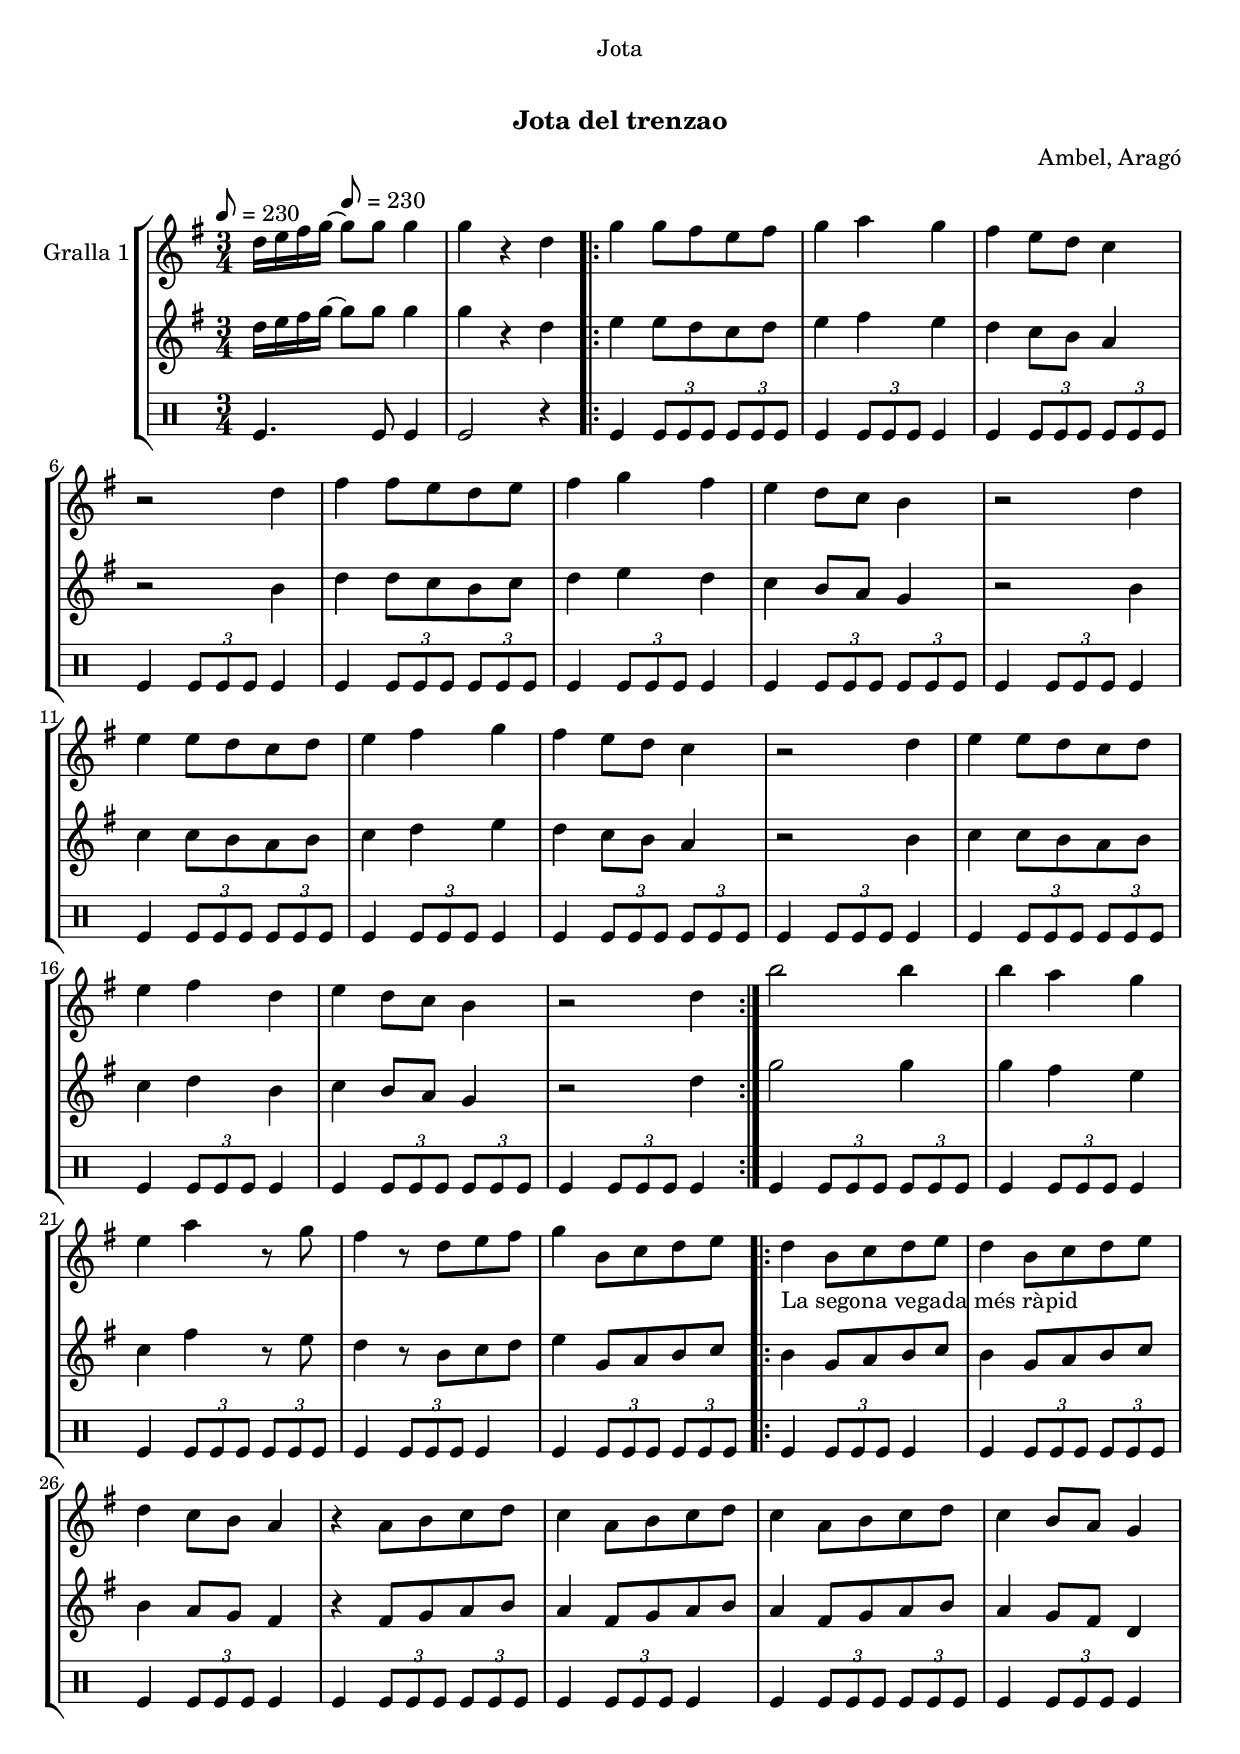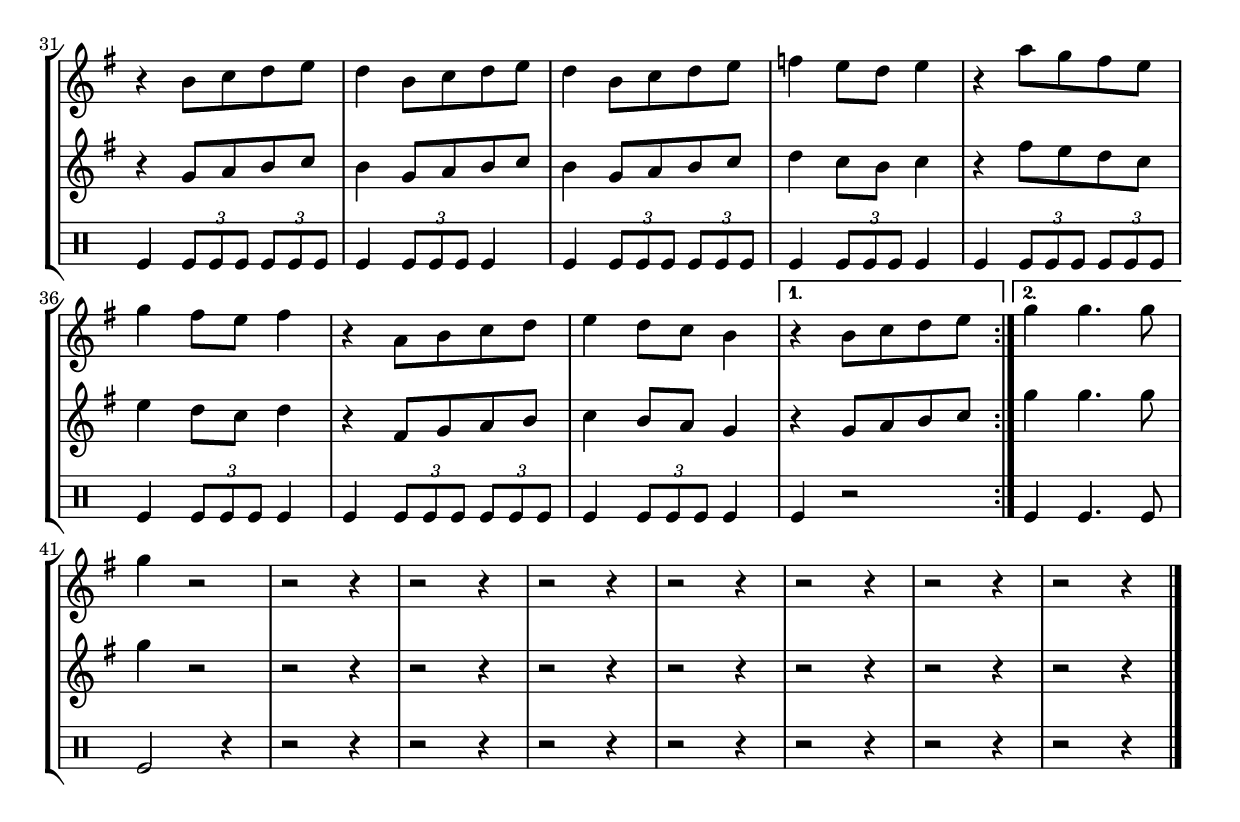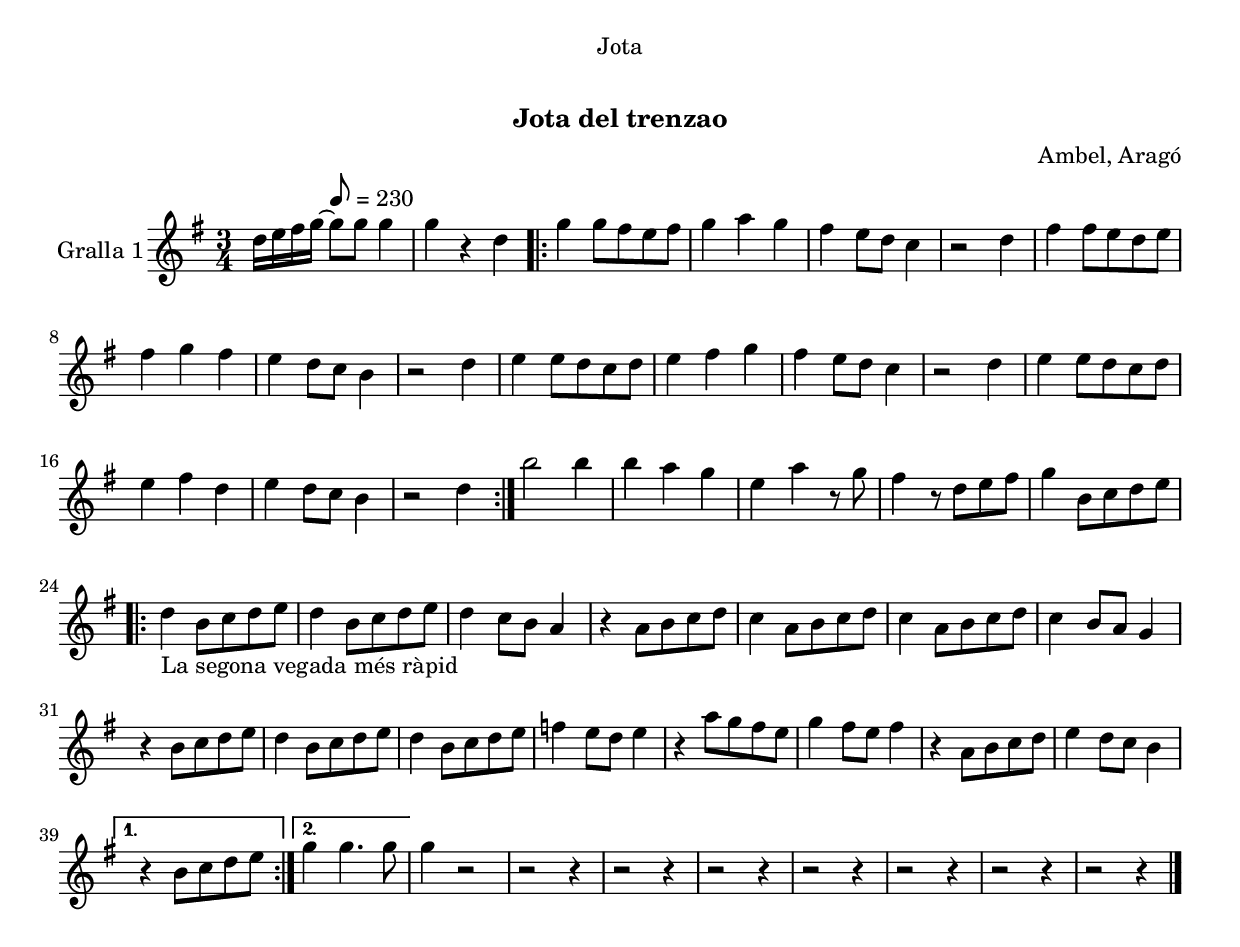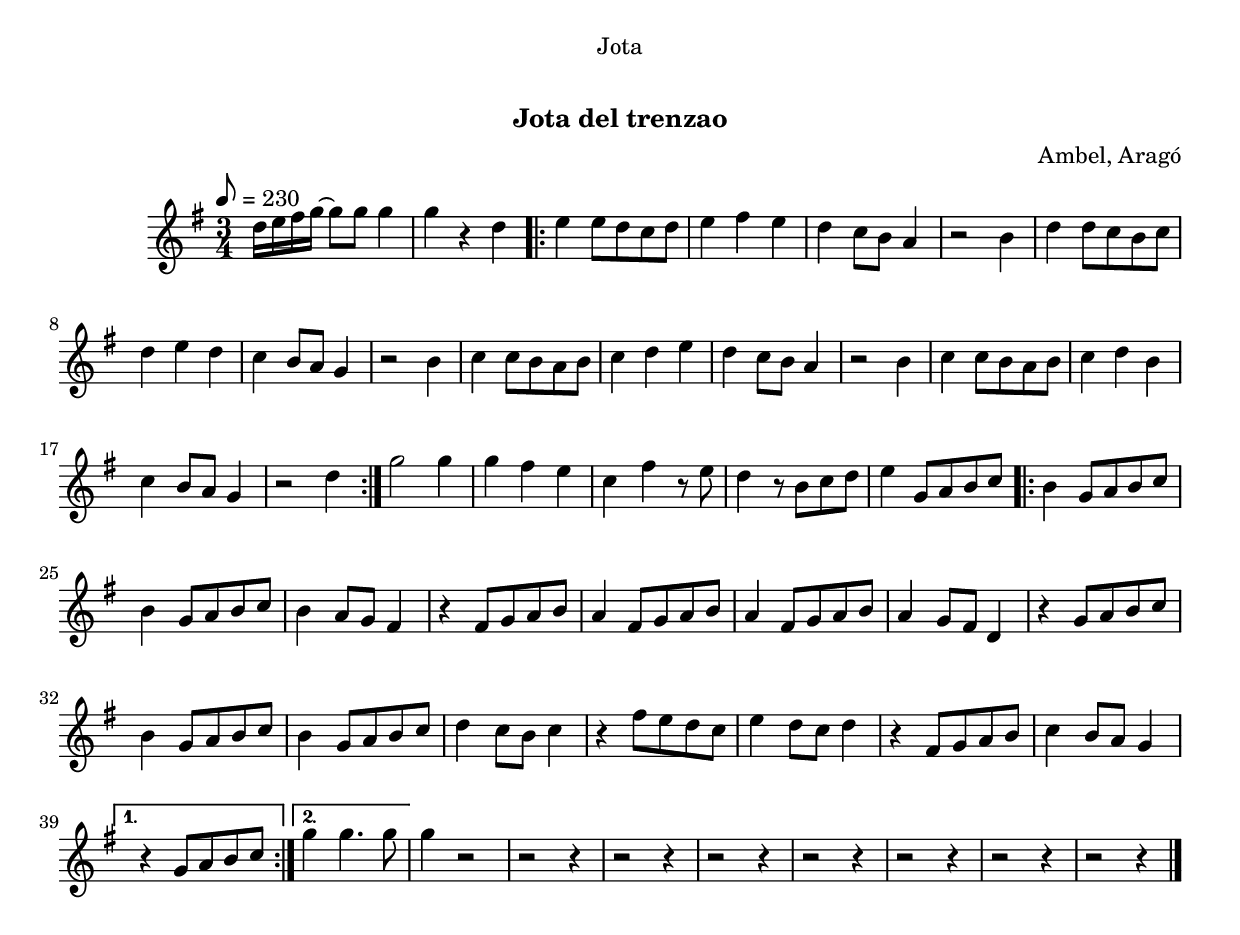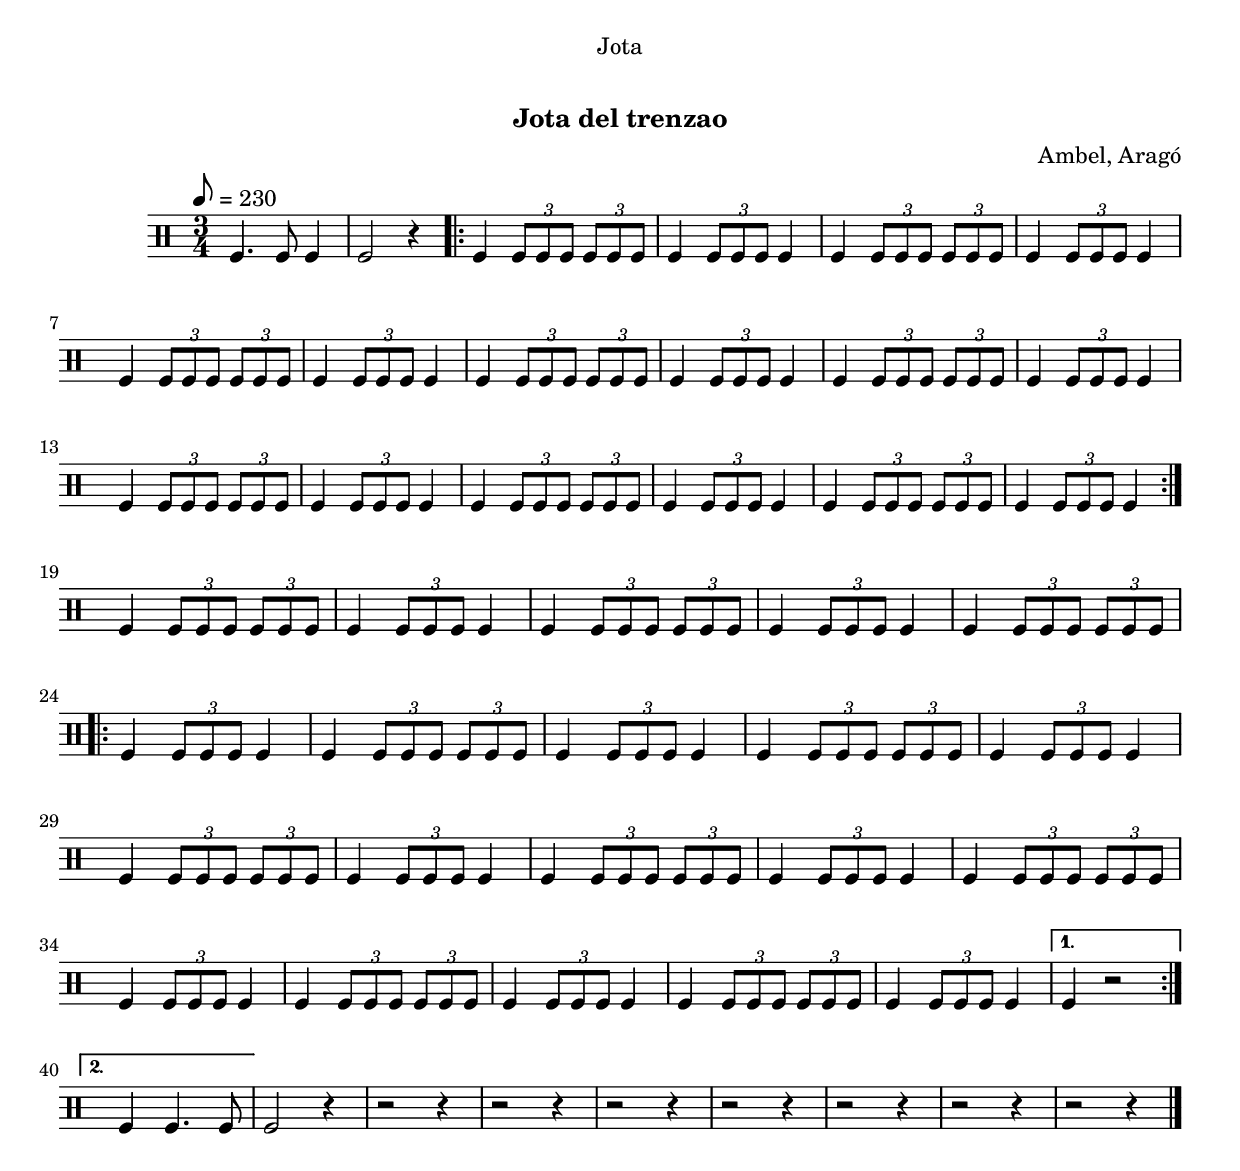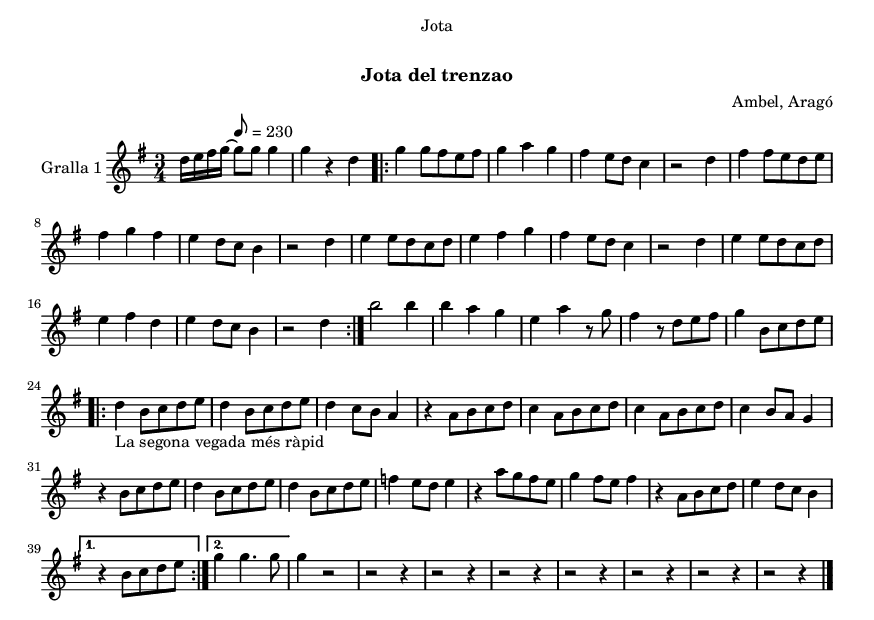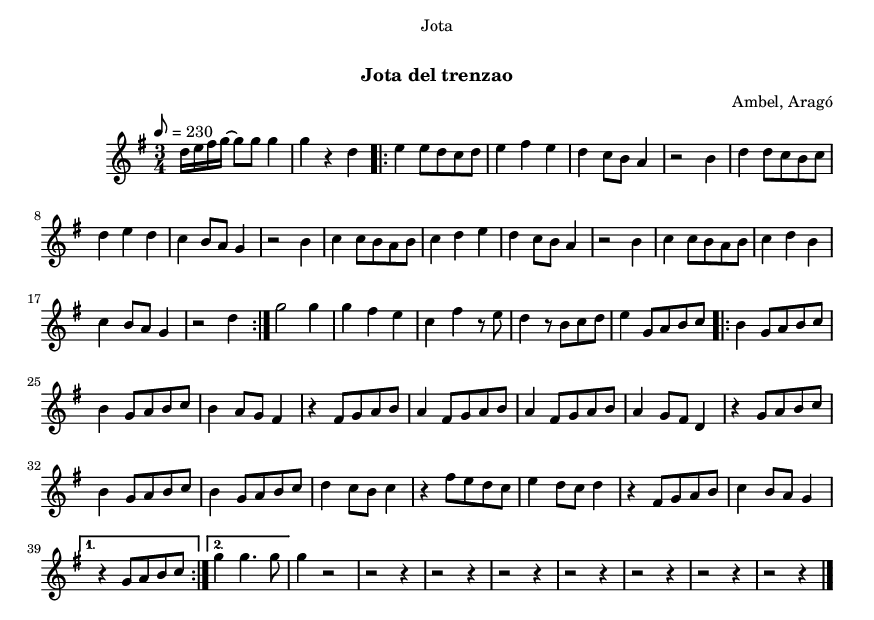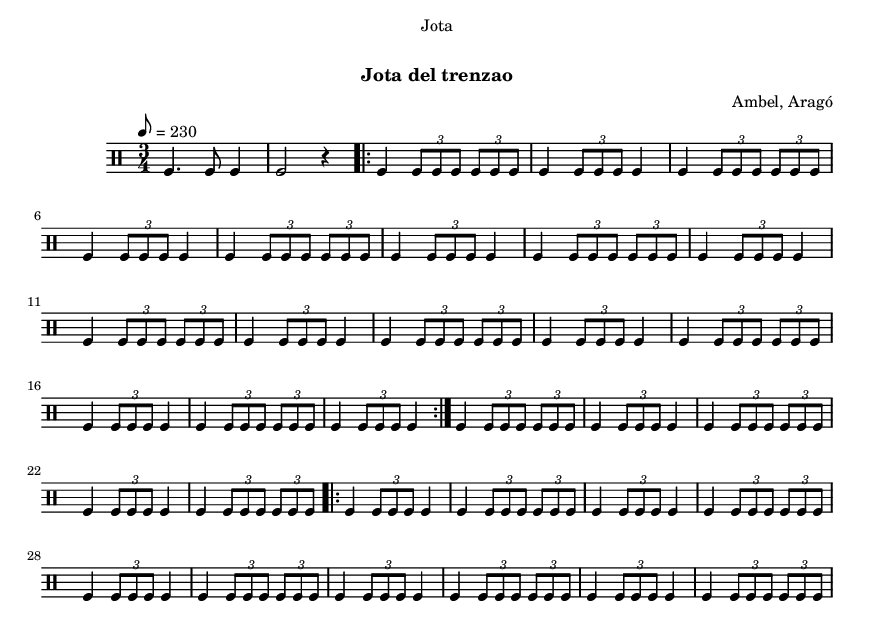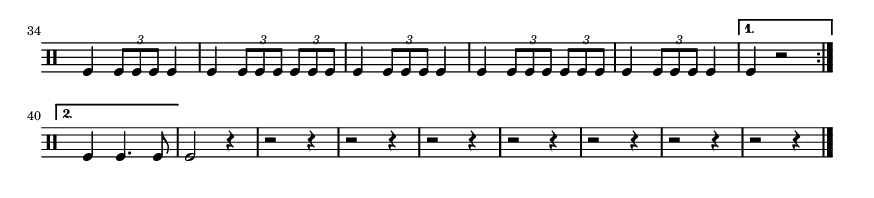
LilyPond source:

\version "2.16.0"

\header {
  dedication="Jota"
  title="   "
  subtitle="Jota del trenzao"
  subsubtitle=""
  poet=""
  meter=""
  piece=""
  composer="Ambel, Aragó"
  arranger=""
  opus=""
  instrument=""
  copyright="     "
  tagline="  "
}

liniaroAa =
\relative d''
{
  \clef treble
  \key g \major
  \time 3/4
  d16 e fis g ~ \tempo 8 = 230 g8 g g4  |
  g4 r d  |
  \repeat volta 2 { g4 g8 fis e fis  |
  g4 a g  |
  %05
  fis4 e8 d c4  |
  r2 d4  |
  fis4 fis8 e d e  |
  fis4 g fis  |
  e4 d8 c b4  |
  %10
  r2 d4  |
  e4 e8 d c d  |
  e4 fis g  |
  fis4 e8 d c4  |
  r2 d4  |
  %15
  e4 e8 d c d  |
  e4 fis d  |
  e4 d8 c b4  |
  r2 d4  | }
  b'2 b4  |
  %20
  b4 a g  |
  e4 a r8 g  |
  fis4 r8 d e fis  |
  g4 b,8 c d e  |
  \repeat volta 2 { d4 _"La segona vegada més ràpid" b8 c d e  |
  %25
  d4 b8 c d e  |
  d4 c8 b a4  |
  r4 a8 b c d  |
  c4 a8 b c d  |
  c4 a8 b c d  |
  %30
  c4 b8 a g4  |
  r4 b8 c d e  |
  d4 b8 c d e  |
  d4 b8 c d e  |
  f4 e8 d e4  |
  %35
  r4 a8 g fis e  |
  g4 fis8 e fis4  |
  r4 a,8 b c d  |
  e4 d8 c b4 }
  \alternative { { r4 b8 c d e }
  %40
  { g4 g4. g8 } }
  g4 r2  |
  r2 r4  |
  r2 r4  |
  r2 r4  |
  %45
  r2 r4  |
  r2 r4  |
  r2 r4  |
  r2 r4  \bar "|."
}

liniaroAb =
\relative d''
{
  \tempo 8 = 230
  \clef treble
  \key g \major
  \time 3/4
  d16 e fis g ~ g8 g g4  |
  g4 r d  |
  \repeat volta 2 { e4 e8 d c d  |
  e4 fis e  |
  %05
  d4 c8 b a4  |
  r2 b4  |
  d4 d8 c b c  |
  d4 e d  |
  c4 b8 a g4  |
  %10
  r2 b4  |
  c4 c8 b a b  |
  c4 d e  |
  d4 c8 b a4  |
  r2 b4  |
  %15
  c4 c8 b a b  |
  c4 d b  |
  c4 b8 a g4  |
  r2 d'4  | }
  g2 g4  |
  %20
  g4 fis e  |
  c4 fis r8 e  |
  d4 r8 b c d  |
  e4 g,8 a b c  |
  \repeat volta 2 { b4 g8 a b c  |
  %25
  b4 g8 a b c  |
  b4 a8 g fis4  |
  r4 fis8 g a b  |
  a4 fis8 g a b  |
  a4 fis8 g a b  |
  %30
  a4 g8 fis d4  |
  r4 g8 a b c  |
  b4 g8 a b c  |
  b4 g8 a b c  |
  d4 c8 b c4  |
  %35
  r4 fis8 e d c  |
  e4 d8 c d4  |
  r4 fis,8 g a b  |
  c4 b8 a g4 }
  \alternative { { r4 g8 a b c }
  %40
  { g'4 g4. g8 } }
  g4 r2  |
  r2 r4  |
  r2 r4  |
  r2 r4  |
  %45
  r2 r4  |
  r2 r4  |
  r2 r4  |
  r2 r4  \bar "|."
}

liniaroAc =
\drummode
{
  \tempo 8 = 230
  \time 3/4
  tomfl4. tomfl8 tomfl4  |
  tomfl2 r4  |
  \repeat volta 2 { tomfl4 \times 2/3 { tomfl8 tomfl tomfl } \times 2/3 { tomfl tomfl tomfl }  |
  tomfl4 \times 2/3 { tomfl8 tomfl tomfl } tomfl4  |
  %05
  tomfl4 \times 2/3 { tomfl8 tomfl tomfl } \times 2/3 { tomfl tomfl tomfl }  |
  tomfl4 \times 2/3 { tomfl8 tomfl tomfl } tomfl4  |
  tomfl4 \times 2/3 { tomfl8 tomfl tomfl } \times 2/3 { tomfl tomfl tomfl }  |
  tomfl4 \times 2/3 { tomfl8 tomfl tomfl } tomfl4  |
  tomfl4 \times 2/3 { tomfl8 tomfl tomfl } \times 2/3 { tomfl tomfl tomfl }  |
  %10
  tomfl4 \times 2/3 { tomfl8 tomfl tomfl } tomfl4  |
  tomfl4 \times 2/3 { tomfl8 tomfl tomfl } \times 2/3 { tomfl tomfl tomfl }  |
  tomfl4 \times 2/3 { tomfl8 tomfl tomfl } tomfl4  |
  tomfl4 \times 2/3 { tomfl8 tomfl tomfl } \times 2/3 { tomfl tomfl tomfl }  |
  tomfl4 \times 2/3 { tomfl8 tomfl tomfl } tomfl4  |
  %15
  tomfl4 \times 2/3 { tomfl8 tomfl tomfl } \times 2/3 { tomfl tomfl tomfl }  |
  tomfl4 \times 2/3 { tomfl8 tomfl tomfl } tomfl4  |
  tomfl4 \times 2/3 { tomfl8 tomfl tomfl } \times 2/3 { tomfl tomfl tomfl }  |
  tomfl4 \times 2/3 { tomfl8 tomfl tomfl } tomfl4  | }
  tomfl4 \times 2/3 { tomfl8 tomfl tomfl } \times 2/3 { tomfl tomfl tomfl }  |
  %20
  tomfl4 \times 2/3 { tomfl8 tomfl tomfl } tomfl4  |
  tomfl4 \times 2/3 { tomfl8 tomfl tomfl } \times 2/3 { tomfl tomfl tomfl }  |
  tomfl4 \times 2/3 { tomfl8 tomfl tomfl } tomfl4  |
  tomfl4 \times 2/3 { tomfl8 tomfl tomfl } \times 2/3 { tomfl tomfl tomfl }  |
  \repeat volta 2 { tomfl4 \times 2/3 { tomfl8 tomfl tomfl } tomfl4  |
  %25
  tomfl4 \times 2/3 { tomfl8 tomfl tomfl } \times 2/3 { tomfl tomfl tomfl }  |
  tomfl4 \times 2/3 { tomfl8 tomfl tomfl } tomfl4  |
  tomfl4 \times 2/3 { tomfl8 tomfl tomfl } \times 2/3 { tomfl tomfl tomfl }  |
  tomfl4 \times 2/3 { tomfl8 tomfl tomfl } tomfl4  |
  tomfl4 \times 2/3 { tomfl8 tomfl tomfl } \times 2/3 { tomfl tomfl tomfl }  |
  %30
  tomfl4 \times 2/3 { tomfl8 tomfl tomfl } tomfl4  |
  tomfl4 \times 2/3 { tomfl8 tomfl tomfl } \times 2/3 { tomfl tomfl tomfl }  |
  tomfl4 \times 2/3 { tomfl8 tomfl tomfl } tomfl4  |
  tomfl4 \times 2/3 { tomfl8 tomfl tomfl } \times 2/3 { tomfl tomfl tomfl }  |
  tomfl4 \times 2/3 { tomfl8 tomfl tomfl } tomfl4  |
  %35
  tomfl4 \times 2/3 { tomfl8 tomfl tomfl } \times 2/3 { tomfl tomfl tomfl }  |
  tomfl4 \times 2/3 { tomfl8 tomfl tomfl } tomfl4  |
  tomfl4 \times 2/3 { tomfl8 tomfl tomfl } \times 2/3 { tomfl tomfl tomfl }  |
  tomfl4 \times 2/3 { tomfl8 tomfl tomfl } tomfl4 }
  \alternative { { tomfl4 r2 }
  %40
  { tomfl4 tomfl4. tomfl8 } }
  tomfl2 r4  |
  r2 r4  |
  r2 r4  |
  r2 r4  |
  %45
  r2 r4  |
  r2 r4  |
  r2 r4  |
  r2 r4  \bar "|."
}

\book {

\paper {
  print-page-number = false
}

\bookpart {
  \score {
    \new StaffGroup {
      \override Score.RehearsalMark #'self-alignment-X = #LEFT
      <<
        \new Staff \with {instrumentName = #"Gralla 1" } \liniaroAa
        \new Staff \with {instrumentName = #"" } \liniaroAb
        \new DrumStaff \with {instrumentName = #"" } \liniaroAc
      >>
    }
    \layout {}
  }\score { \unfoldRepeats
    \new StaffGroup {
      \override Score.RehearsalMark #'self-alignment-X = #LEFT
      <<
        \new Staff \with {instrumentName = #"Gralla 1" } \liniaroAa
        \new Staff \with {instrumentName = #"" } \liniaroAb
        \new DrumStaff \with {instrumentName = #"" } \liniaroAc
      >>
    }
    \midi {}
  }
}

\bookpart {
  \header {}
  \score {
    \new StaffGroup {
      \override Score.RehearsalMark #'self-alignment-X = #LEFT
      <<
        \new Staff \with {instrumentName = #"Gralla 1" } \liniaroAa
      >>
    }
    \layout {}
  }\score { \unfoldRepeats
    \new StaffGroup {
      \override Score.RehearsalMark #'self-alignment-X = #LEFT
      <<
        \new Staff \with {instrumentName = #"Gralla 1" } \liniaroAa
      >>
    }
    \midi {}
  }
}

\bookpart {
  \header {}
  \score {
    \new StaffGroup {
      \override Score.RehearsalMark #'self-alignment-X = #LEFT
      <<
        \new Staff \with {instrumentName = #"" } \liniaroAb
      >>
    }
    \layout {}
  }\score { \unfoldRepeats
    \new StaffGroup {
      \override Score.RehearsalMark #'self-alignment-X = #LEFT
      <<
        \new Staff \with {instrumentName = #"" } \liniaroAb
      >>
    }
    \midi {}
  }
}

\bookpart {
  \header {}
  \score {
    \new StaffGroup {
      \override Score.RehearsalMark #'self-alignment-X = #LEFT
      <<
        \new DrumStaff \with {instrumentName = #"" } \liniaroAc
      >>
    }
    \layout {}
  }\score { \unfoldRepeats
    \new StaffGroup {
      \override Score.RehearsalMark #'self-alignment-X = #LEFT
      <<
        \new DrumStaff \with {instrumentName = #"" } \liniaroAc
      >>
    }
    \midi {}
  }
}

}

\book {

\paper {
  print-page-number = false
  #(set-paper-size "a6landscape")
  #(layout-set-staff-size 14)
}

\bookpart {
  \header {}
  \score {
    \new StaffGroup {
      \override Score.RehearsalMark #'self-alignment-X = #LEFT
      <<
        \new Staff \with {instrumentName = #"Gralla 1" } \liniaroAa
      >>
    }
    \layout {}
  }
}

\bookpart {
  \header {}
  \score {
    \new StaffGroup {
      \override Score.RehearsalMark #'self-alignment-X = #LEFT
      <<
        \new Staff \with {instrumentName = #"" } \liniaroAb
      >>
    }
    \layout {}
  }
}

\bookpart {
  \header {}
  \score {
    \new StaffGroup {
      \override Score.RehearsalMark #'self-alignment-X = #LEFT
      <<
        \new DrumStaff \with {instrumentName = #"" } \liniaroAc
      >>
    }
    \layout {}
  }
}

}

